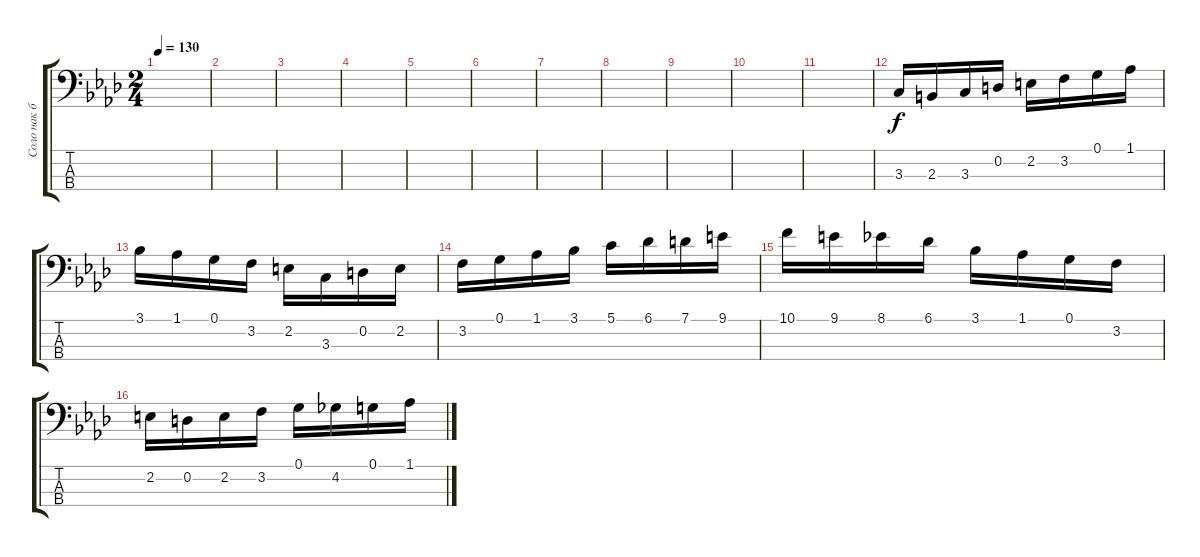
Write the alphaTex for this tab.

\track ("Соло нак басах" "Соло нак б") {instrument electricbasspick}
\staff {score tabs}
\tuning (G2 D2 A1 E1) {hide}
\ts (2 4)
\tempo 130
\clef f4
\ks ab
|
|
|
|
|
|
|
|
|
|
|
3.3.16{balance 14} 2.3.16 3.3.16 0.2.16 2.2.16 3.2.16 0.1.16 1.1.16 |
3.1.16 1.1.16 0.1.16 3.2.16 2.2.16 3.3.16 0.2.16 2.2.16 |
3.2.16 0.1.16 1.1.16 3.1.16 5.1.16 6.1.16 7.1.16 9.1.16 |
10.1.16 9.1.16 8.1.16 6.1.16 3.1.16 1.1.16 0.1.16 3.2.16 |
2.2.16 0.2.16 2.2.16 3.2.16 0.1.16 4.2.16 0.1.16 1.1.16
